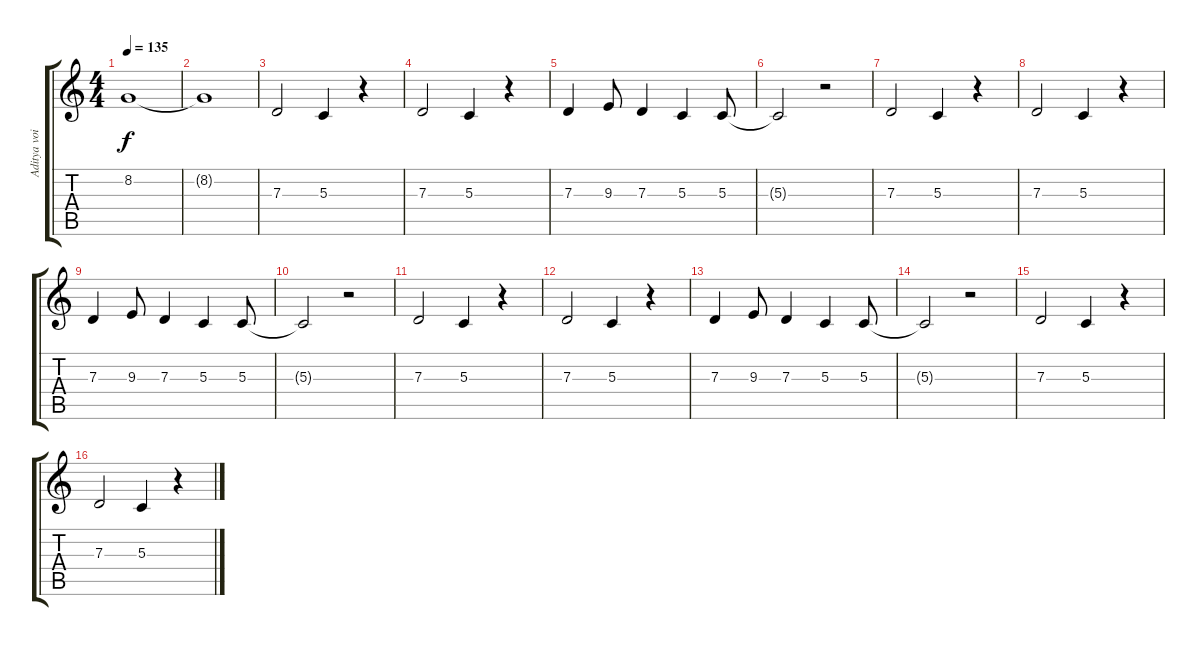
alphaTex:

\track ("Aditya voice" "Aditya voi") {instrument sopranosax}
\staff {score tabs}
\tuning (E4 B3 G3 D3 A2 E2) {hide}
\ts (4 4)
\tempo 135
\clef g2
\ks c
8.2.1{dy f} |
8.2{t}.1 |
7.3.2 5.3.4 r.4 |
7.3.2 5.3.4 r.4 |
7.3.4 9.3.8 7.3.4 5.3.4 5.3.8 |
5.3{t}.2 r.2 |
7.3.2 5.3.4 r.4 |
7.3.2 5.3.4 r.4 |
7.3.4 9.3.8 7.3.4 5.3.4 5.3.8 |
5.3{t}.2 r.2 |
7.3.2 5.3.4 r.4 |
7.3.2 5.3.4 r.4 |
7.3.4 9.3.8 7.3.4 5.3.4 5.3.8 |
5.3{t}.2 r.2 |
7.3.2 5.3.4 r.4 |
7.3.2 5.3.4 r.4
